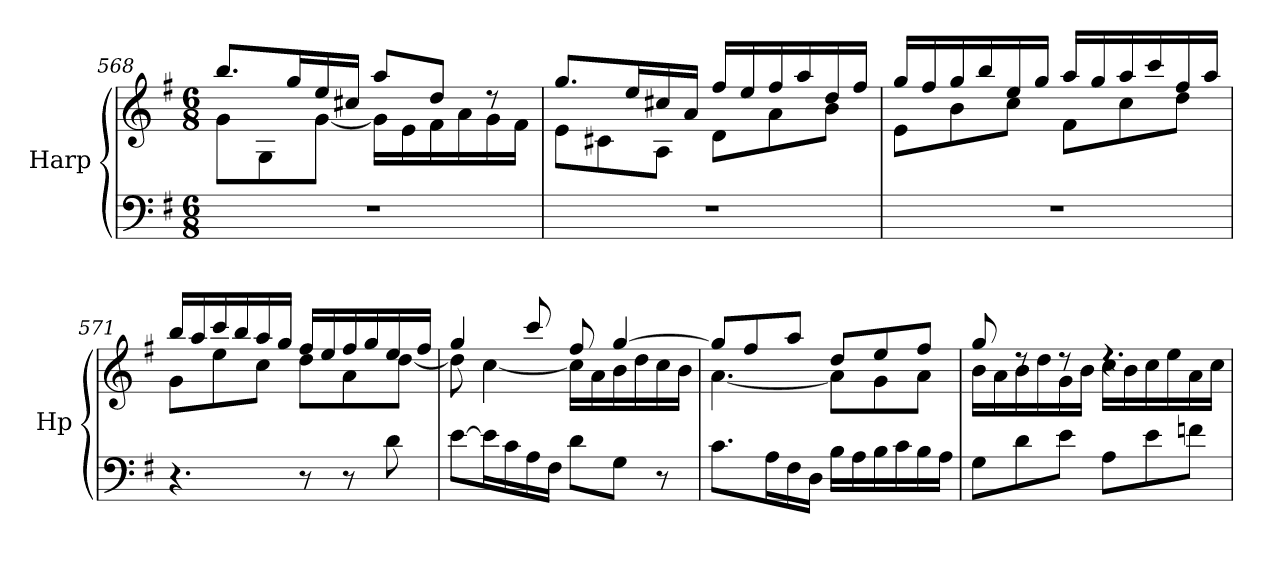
**kern	**kern
*part1	*part1
*staff2	*staff1
*I"Harp	*
*I'Hp	*
*clefF4	*clefG2
*k[f#]	*k[f#]
*M6/8	*M6/8
=568	=568
*	*^
2.r	8.bb/L	8g\L
.	.	8G\
.	16gg/L	.
.	16ee/	[8g\J
.	16cc#X/JJ	.
.	8aa/L	16g\LL]
.	.	16e\
.	8dd/J	16f#\
.	.	16a\
.	8rdd	16g\
.	.	16f#\JJ
!!LO:LB:g=z	!!
=569	=569	=569
2.r	8.gg/L	8e\L
.	.	8c#X\
.	16ee/L	.
.	16cc#X/	8A\J
.	16a/JJ	.
.	16ff#/LL	8d\L
.	16ee/	.
.	16ff#/	8a\
.	16aa/	.
.	16dd/	8b\J
.	16ff#/JJ	.
=570	=570	=570
2.r	16gg/LL	8e\L
.	16ff#/	.
.	16gg/	8b\
.	16bb/	.
.	16ee/	8cc\J
.	16gg/JJ	.
.	16aa/LL	8f#\L
.	16gg/	.
.	16aa/	8cc\
.	16ccc/	.
.	16ff#/	8dd\J
.	16aa/JJ	.
=571	=571	=571
4.r	16bb/LL	8g\L
.	16aa/	.
.	16ccc/	8ee\
.	16bb/	.
.	16aa/	8cc\J
.	16gg/JJ	.
8r	16ff#/LL	8dd\L
.	16ee/	.
8r	16ff#/	8a\
.	16gg/	.
8d\	16ee/	[8dd\J
.	16ff#/JJ	.
!!LO:LB:g=z	!!
=572	=572	=572
[8e\L	4gg/	8dd\]
16e\L]	.	[4cc\
16c\	.	.
16A\	8ccc/	.
16F#\JJ	.	.
8d\L	8ff#/	16cc\LL]
.	.	16a\
8G\J	[4gg/	16b\
.	.	16dd\
8r	.	16cc\
.	.	16b\JJ
=573	=573	=573
8.c\L	8gg/L]	[4.a\
.	8ff#/	.
16A\L	.	.
16F#\	8aa/J	.
16D\JJ	.	.
16B\LL	8dd/L	8a\L]
16A\	.	.
16B\	8ee/	8g\
16c\	.	.
16B\	8ff#/J	8a\J
16A\JJ	.	.
=574	=574	=574
8G\L	8gg/	16b\LL
.	.	16a\
8d\	8rdd	16b\
.	.	16dd\
8e\J	8rdd	16g\
.	.	16b\JJ
8A\L	4.rdd	16cc\LL
.	.	16b\
8e\	.	16cc\
.	.	16ee\
8fn\J	.	16a\
.	.	16cc\JJ
*	*v	*v
=	=
*-	*-
